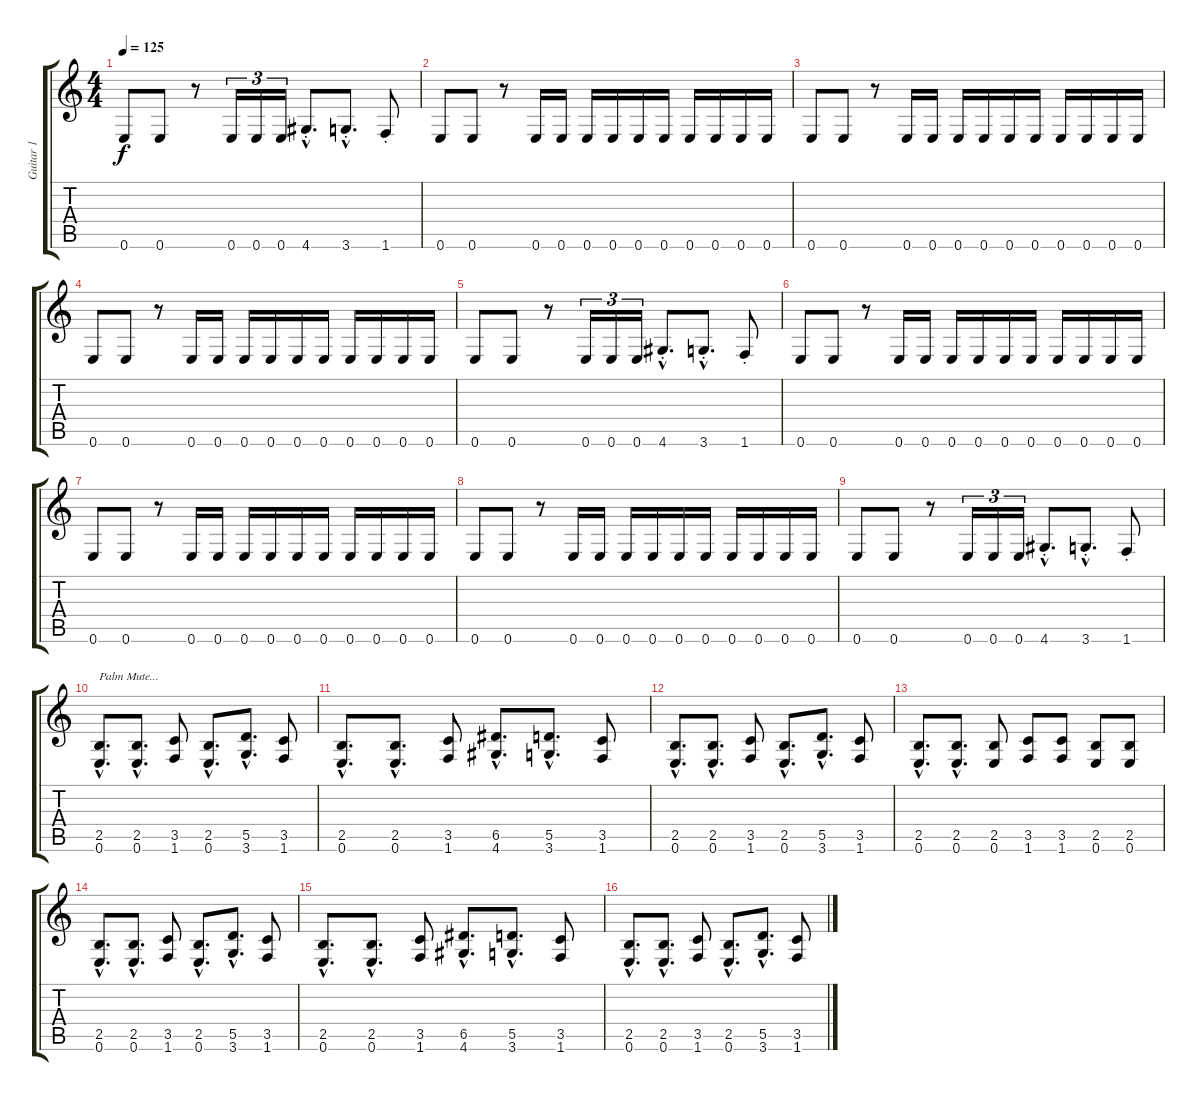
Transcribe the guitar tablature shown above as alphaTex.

\track ("Guitar 1" "Guitar 1") {instrument distortionguitar}
\staff {score tabs}
\tuning (E4 B3 G3 D3 A2 E2) {hide}
\ts (4 4)
\tempo 125
\clef g2
\ks c
0.6.8{dy f} 0.6.8 r.8 0.6.16{tu (3 2)} 0.6.16{tu (3 2)} 0.6.16{tu (3 2)} 4.6{hac st}.8{d} 3.6{hac st}.8{d} 1.6{st}.8 |
0.6.8 0.6.8 r.8 0.6.16 0.6.16 0.6.16 0.6.16 0.6.16 0.6.16 0.6.16 0.6.16 0.6.16 0.6.16 |
0.6.8 0.6.8 r.8 0.6.16 0.6.16 0.6.16 0.6.16 0.6.16 0.6.16 0.6.16 0.6.16 0.6.16 0.6.16 |
0.6.8 0.6.8 r.8 0.6.16 0.6.16 0.6.16 0.6.16 0.6.16 0.6.16 0.6.16 0.6.16 0.6.16 0.6.16 |
0.6.8 0.6.8 r.8 0.6.16{tu (3 2)} 0.6.16{tu (3 2)} 0.6.16{tu (3 2)} 4.6{hac st}.8{d} 3.6{hac st}.8{d} 1.6{st}.8 |
0.6.8 0.6.8 r.8 0.6.16 0.6.16 0.6.16 0.6.16 0.6.16 0.6.16 0.6.16 0.6.16 0.6.16 0.6.16 |
0.6.8 0.6.8 r.8 0.6.16 0.6.16 0.6.16 0.6.16 0.6.16 0.6.16 0.6.16 0.6.16 0.6.16 0.6.16 |
0.6.8 0.6.8 r.8 0.6.16 0.6.16 0.6.16 0.6.16 0.6.16 0.6.16 0.6.16 0.6.16 0.6.16 0.6.16 |
0.6.8 0.6.8 r.8 0.6.16{tu (3 2)} 0.6.16{tu (3 2)} 0.6.16{tu (3 2)} 4.6{hac st}.8{d} 3.6{hac st}.8{d} 1.6{st}.8 |
(2.5{hac} 0.6{hac}).8{d txt "Palm Mute..."} (2.5{hac} 0.6{hac}).8{d} (3.5 1.6).8 (2.5{hac} 0.6{hac}).8{d} (5.5{hac} 3.6{hac}).8{d} (3.5 1.6).8 |
(2.5{hac} 0.6{hac}).8{d} (2.5{hac} 0.6{hac}).8{d} (3.5 1.6).8 (6.5{hac} 4.6{hac}).8{d} (5.5{hac} 3.6{hac}).8{d} (3.5 1.6).8 |
(2.5{hac} 0.6{hac}).8{d} (2.5{hac} 0.6{hac}).8{d} (3.5 1.6).8 (2.5{hac} 0.6{hac}).8{d} (5.5{hac} 3.6{hac}).8{d} (3.5 1.6).8 |
(2.5{hac} 0.6{hac}).8{d} (2.5{hac} 0.6{hac}).8{d} (2.5 0.6).8 (3.5 1.6).8 (3.5 1.6).8 (2.5 0.6).8 (2.5 0.6).8 |
(2.5{hac} 0.6{hac}).8{d} (2.5{hac} 0.6{hac}).8{d} (3.5 1.6).8 (2.5{hac} 0.6{hac}).8{d} (5.5{hac} 3.6{hac}).8{d} (3.5 1.6).8 |
(2.5{hac} 0.6{hac}).8{d} (2.5{hac} 0.6{hac}).8{d} (3.5 1.6).8 (6.5{hac} 4.6{hac}).8{d} (5.5{hac} 3.6{hac}).8{d} (3.5 1.6).8 |
(2.5{hac} 0.6{hac}).8{d} (2.5{hac} 0.6{hac}).8{d} (3.5 1.6).8 (2.5{hac} 0.6{hac}).8{d} (5.5{hac} 3.6{hac}).8{d} (3.5 1.6).8
